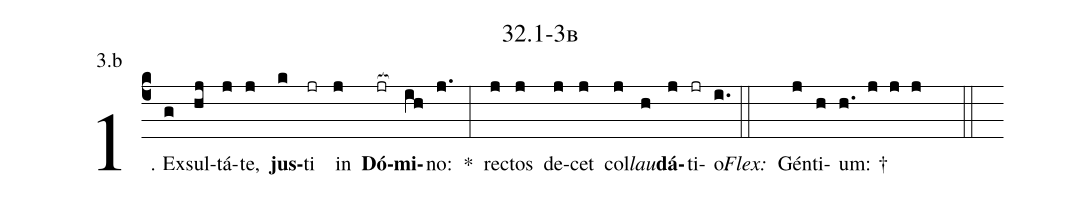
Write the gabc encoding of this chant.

name: 32.1-3b;
annotation: 3.b;
%%
(c4)1. Ex(g)sul(hj)tá(j)te,(j) <b>jus</b>(k)ti(jr) in(j) <b>Dó</b>(jr[ocb:1{])<b>mi</b>(ih[ocb:0}])no:(j.) *(:) rec(j)tos(j) de(j)cet(j) col(j)<i>lau</i>(h)<b>dá</b>(j)ti(jr)o.(i.) (::)
<i>Flex:</i>()  Gén(j)ti(h)um: †(h. j j j  ::)
